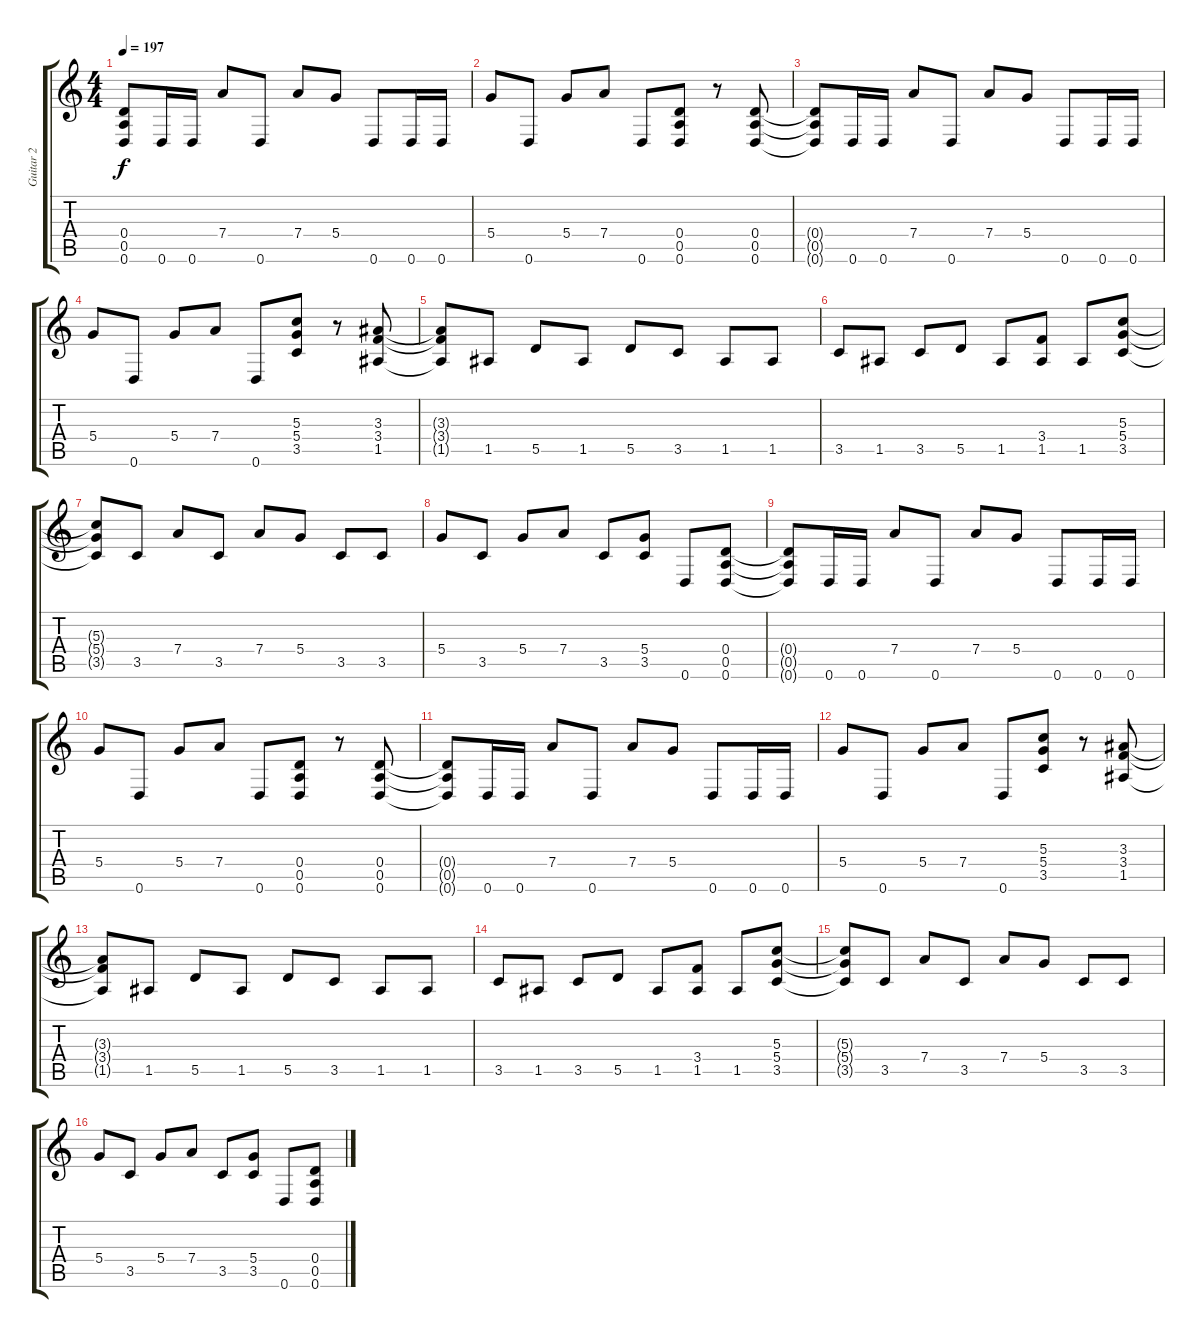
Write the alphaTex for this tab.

\track ("Guitar 2" "Guitar 2") {instrument distortionguitar}
\staff {score tabs}
\tuning (E4 B3 G3 D3 A2 D2) {hide}
\ts (4 4)
\tempo 197
\clef g2
\ks c
(0.4{t} 0.5{t} 0.6{t}).8{dy f} 0.6.16 0.6.16 7.4.8 0.6.8 7.4.8 5.4.8 0.6.8 0.6.16 0.6.16 |
5.4.8 0.6.8 5.4.8 7.4.8 0.6.8 (0.4 0.5 0.6).8 r.8 (0.4 0.5 0.6).8 |
(0.4{t} 0.5{t} 0.6{t}).8 0.6.16 0.6.16 7.4.8 0.6.8 7.4.8 5.4.8 0.6.8 0.6.16 0.6.16 |
5.4.8 0.6.8 5.4.8 7.4.8 0.6.8 (5.3 5.4 3.5).8 r.8 (3.3 3.4 1.5).8 |
(3.3{t} 3.4{t} 1.5{t}).8 1.5.8 5.5.8 1.5.8 5.5.8 3.5.8 1.5.8 1.5.8 |
3.5.8 1.5.8 3.5.8 5.5.8 1.5.8 (3.4 1.5).8 1.5.8 (5.3 5.4 3.5).8 |
(5.3{t} 5.4{t} 3.5{t}).8 3.5.8 7.4.8 3.5.8 7.4.8 5.4.8 3.5.8 3.5.8 |
5.4.8 3.5.8 5.4.8 7.4.8 3.5.8 (5.4 3.5).8 0.6.8 (0.4 0.5 0.6).8 |
(0.4{t} 0.5{t} 0.6{t}).8 0.6.16 0.6.16 7.4.8 0.6.8 7.4.8 5.4.8 0.6.8 0.6.16 0.6.16 |
5.4.8 0.6.8 5.4.8 7.4.8 0.6.8 (0.4 0.5 0.6).8 r.8 (0.4 0.5 0.6).8 |
(0.4{t} 0.5{t} 0.6{t}).8 0.6.16 0.6.16 7.4.8 0.6.8 7.4.8 5.4.8 0.6.8 0.6.16 0.6.16 |
5.4.8 0.6.8 5.4.8 7.4.8 0.6.8 (5.3 5.4 3.5).8 r.8 (3.3 3.4 1.5).8 |
(3.3{t} 3.4{t} 1.5{t}).8 1.5.8 5.5.8 1.5.8 5.5.8 3.5.8 1.5.8 1.5.8 |
3.5.8 1.5.8 3.5.8 5.5.8 1.5.8 (3.4 1.5).8 1.5.8 (5.3 5.4 3.5).8 |
(5.3{t} 5.4{t} 3.5{t}).8 3.5.8 7.4.8 3.5.8 7.4.8 5.4.8 3.5.8 3.5.8 |
5.4.8 3.5.8 5.4.8 7.4.8 3.5.8 (5.4 3.5).8 0.6.8 (0.4 0.5 0.6).8
